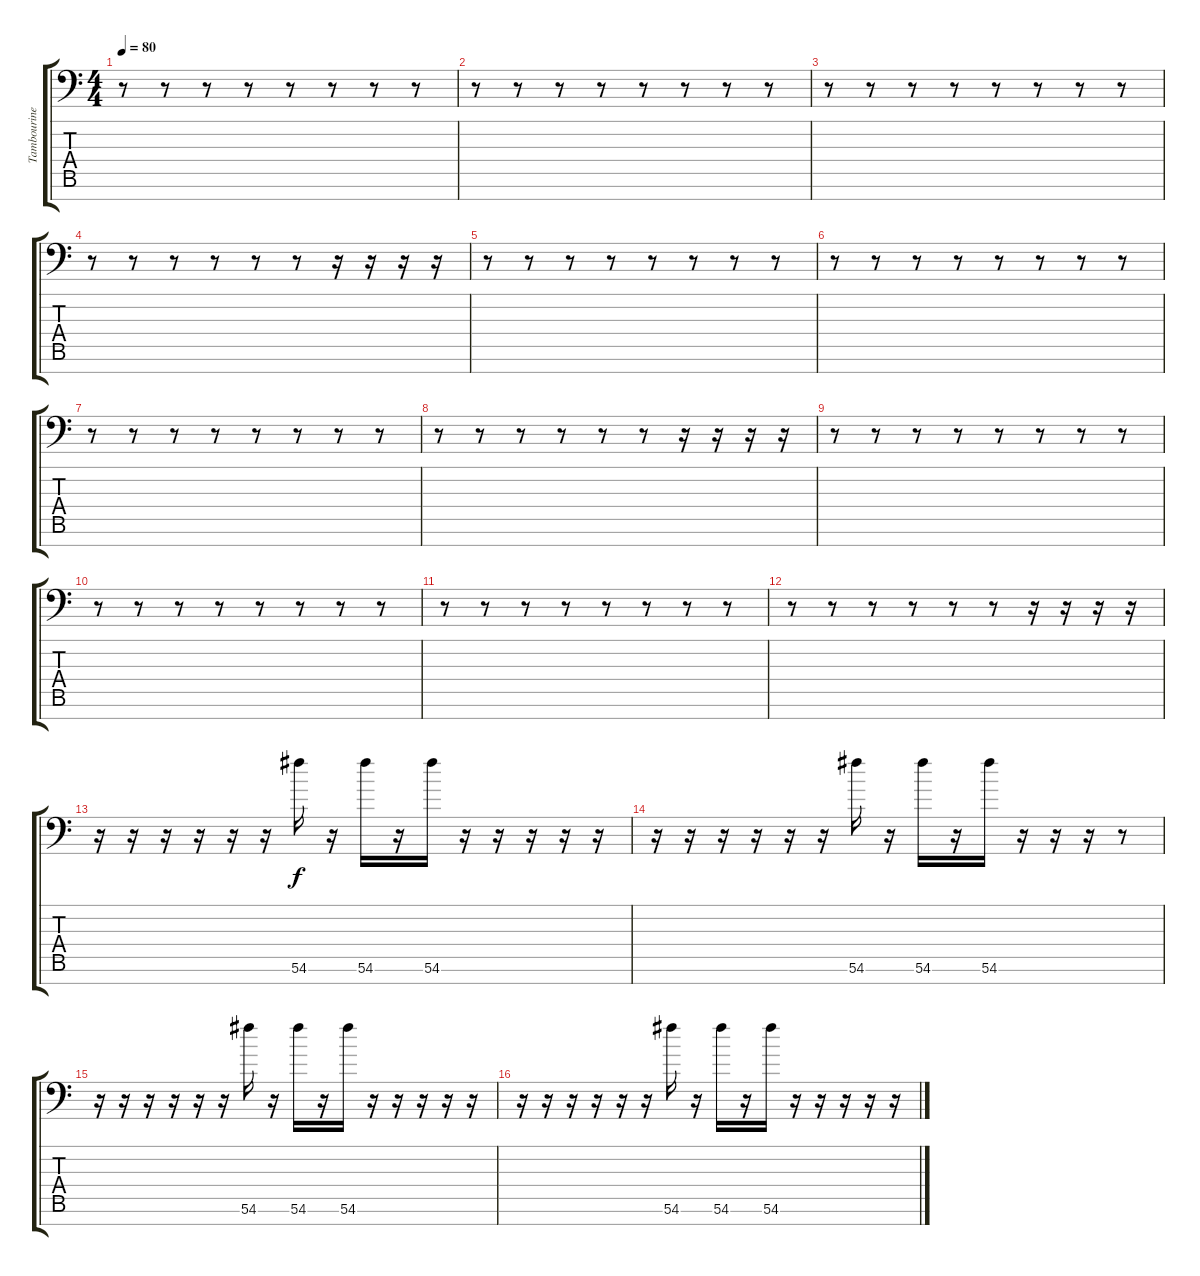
\track ("Tambourine" "Tambourine") {instrument acousticgrandpiano}
\staff {score tabs}
\tuning (C-1 C-1 C-1 C-1 C-1 C-1 C-1) {hide}
\ts (4 4)
\tempo 80
\clef f4
\ks c
r.8{dy f} r.8 r.8 r.8 r.8 r.8 r.8 r.8 |
r.8 r.8 r.8 r.8 r.8 r.8 r.8 r.8 |
r.8 r.8 r.8 r.8 r.8 r.8 r.8 r.8 |
r.8 r.8 r.8 r.8 r.8 r.8 r.16 r.16 r.16 r.16 |
r.8 r.8 r.8 r.8 r.8 r.8 r.8 r.8 |
r.8 r.8 r.8 r.8 r.8 r.8 r.8 r.8 |
r.8 r.8 r.8 r.8 r.8 r.8 r.8 r.8 |
r.8 r.8 r.8 r.8 r.8 r.8 r.16 r.16 r.16 r.16 |
r.8 r.8 r.8 r.8 r.8 r.8 r.8 r.8 |
r.8 r.8 r.8 r.8 r.8 r.8 r.8 r.8 |
r.8 r.8 r.8 r.8 r.8 r.8 r.8 r.8 |
r.8 r.8 r.8 r.8 r.8 r.8 r.16 r.16 r.16 r.16 |
r.16 r.16 r.16 r.16 r.16 r.16 54.6.16 r.16 54.6.16 r.16 54.6.16 r.16 r.16 r.16 r.16 r.16 |
r.16 r.16 r.16 r.16 r.16 r.16 54.6.16 r.16 54.6.16 r.16 54.6.16 r.16 r.16 r.16 r.8 |
r.16 r.16 r.16 r.16 r.16 r.16 54.6.16 r.16 54.6.16 r.16 54.6.16 r.16 r.16 r.16 r.16 r.16 |
r.16 r.16 r.16 r.16 r.16 r.16 54.6.16 r.16 54.6.16 r.16 54.6.16 r.16 r.16 r.16 r.16 r.16
